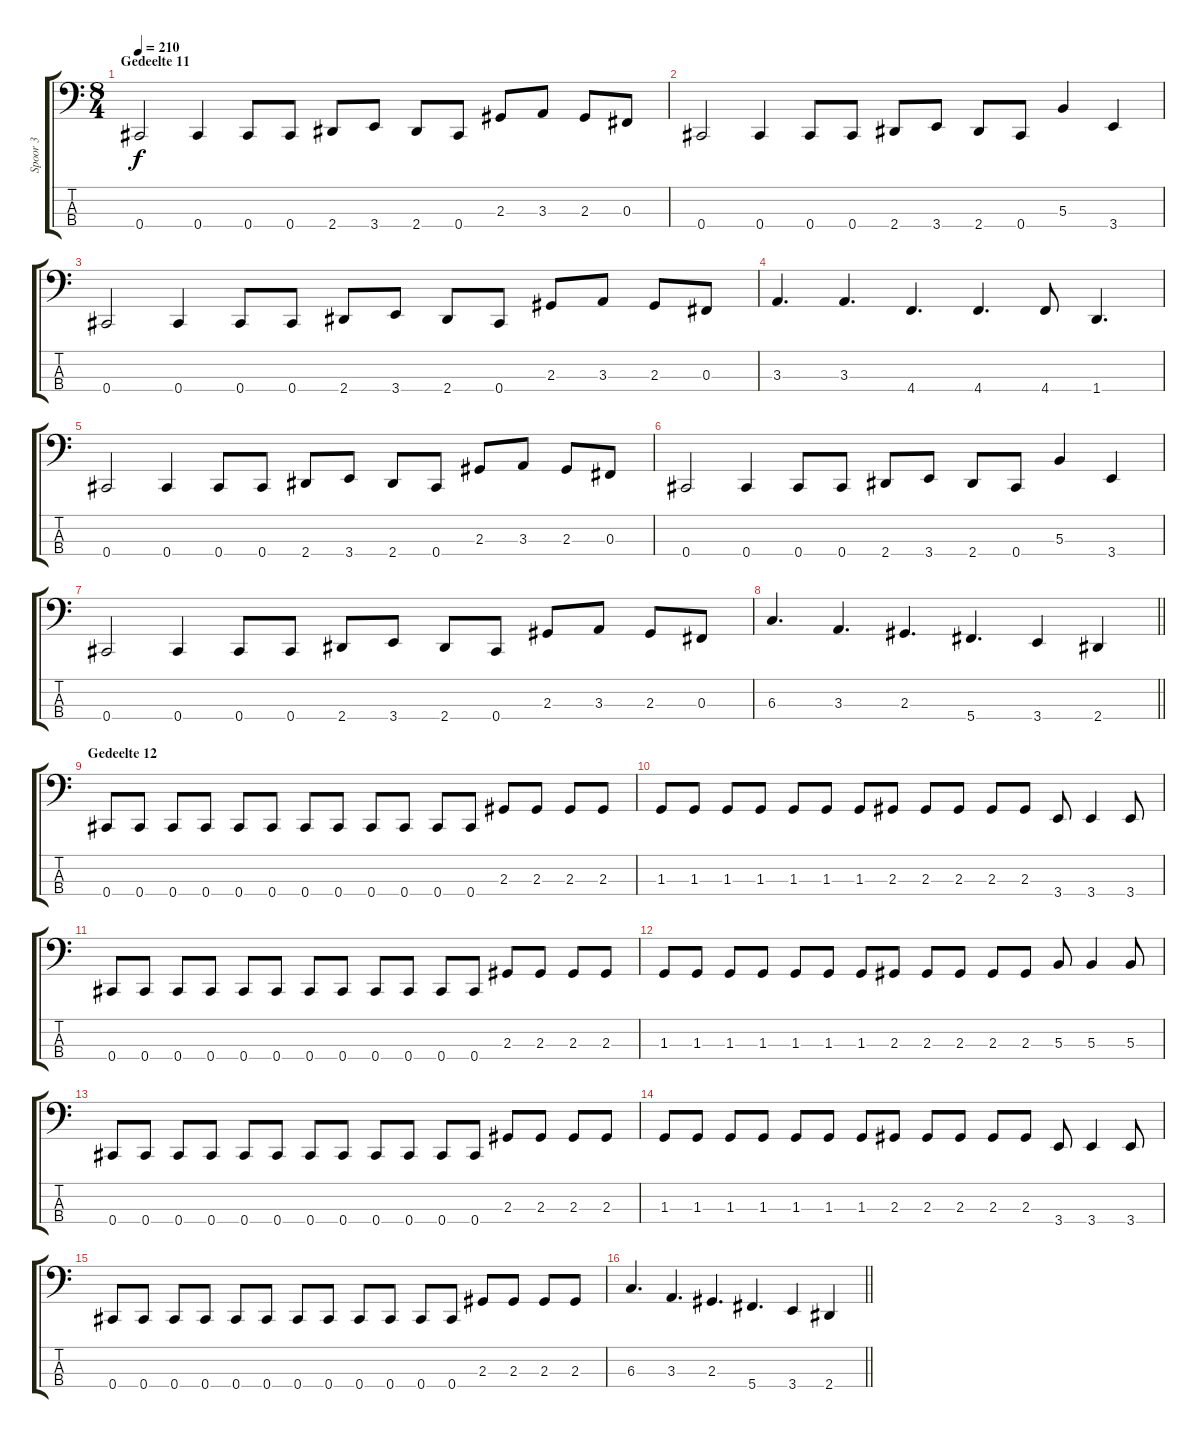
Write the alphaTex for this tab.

\track ("Spoor 3" "Spoor 3") {instrument electricbasspick}
\staff {score tabs}
\tuning (E2 B1 Gb1 Db1) {hide}
\ts (8 4)
\section ("" "Gedeelte 11")
\tempo 210
\clef f4
\ks c
0.4.2{dy f} 0.4.4 0.4.8 0.4.8 2.4.8 3.4.8 2.4.8 0.4.8 2.3.8 3.3.8 2.3.8 0.3.8 |
0.4.2 0.4.4 0.4.8 0.4.8 2.4.8 3.4.8 2.4.8 0.4.8 5.3.4 3.4.4 |
0.4.2 0.4.4 0.4.8 0.4.8 2.4.8 3.4.8 2.4.8 0.4.8 2.3.8 3.3.8 2.3.8 0.3.8 |
3.3.4{d} 3.3.4{d} 4.4.4{d} 4.4.4{d} 4.4.8 1.4.4{d} |
0.4.2 0.4.4 0.4.8 0.4.8 2.4.8 3.4.8 2.4.8 0.4.8 2.3.8 3.3.8 2.3.8 0.3.8 |
0.4.2 0.4.4 0.4.8 0.4.8 2.4.8 3.4.8 2.4.8 0.4.8 5.3.4 3.4.4 |
0.4.2 0.4.4 0.4.8 0.4.8 2.4.8 3.4.8 2.4.8 0.4.8 2.3.8 3.3.8 2.3.8 0.3.8 |
\barLineRight lightlight
6.3.4{d} 3.3.4{d} 2.3.4{d} 5.4.4{d} 3.4.4 2.4.4 |
\section ("" "Gedeelte 12")
0.4.8 0.4.8 0.4.8 0.4.8 0.4.8 0.4.8 0.4.8 0.4.8 0.4.8 0.4.8 0.4.8 0.4.8 2.3.8 2.3.8 2.3.8 2.3.8 |
1.3.8 1.3.8 1.3.8 1.3.8 1.3.8 1.3.8 1.3.8 2.3.8 2.3.8 2.3.8 2.3.8 2.3.8 3.4.8 3.4.4 3.4.8 |
0.4.8 0.4.8 0.4.8 0.4.8 0.4.8 0.4.8 0.4.8 0.4.8 0.4.8 0.4.8 0.4.8 0.4.8 2.3.8 2.3.8 2.3.8 2.3.8 |
1.3.8 1.3.8 1.3.8 1.3.8 1.3.8 1.3.8 1.3.8 2.3.8 2.3.8 2.3.8 2.3.8 2.3.8 5.3.8 5.3.4 5.3.8 |
0.4.8 0.4.8 0.4.8 0.4.8 0.4.8 0.4.8 0.4.8 0.4.8 0.4.8 0.4.8 0.4.8 0.4.8 2.3.8 2.3.8 2.3.8 2.3.8 |
1.3.8 1.3.8 1.3.8 1.3.8 1.3.8 1.3.8 1.3.8 2.3.8 2.3.8 2.3.8 2.3.8 2.3.8 3.4.8 3.4.4 3.4.8 |
0.4.8 0.4.8 0.4.8 0.4.8 0.4.8 0.4.8 0.4.8 0.4.8 0.4.8 0.4.8 0.4.8 0.4.8 2.3.8 2.3.8 2.3.8 2.3.8 |
\barLineRight lightlight
6.3.4{d} 3.3.4{d} 2.3.4{d} 5.4.4{d} 3.4.4 2.4.4
